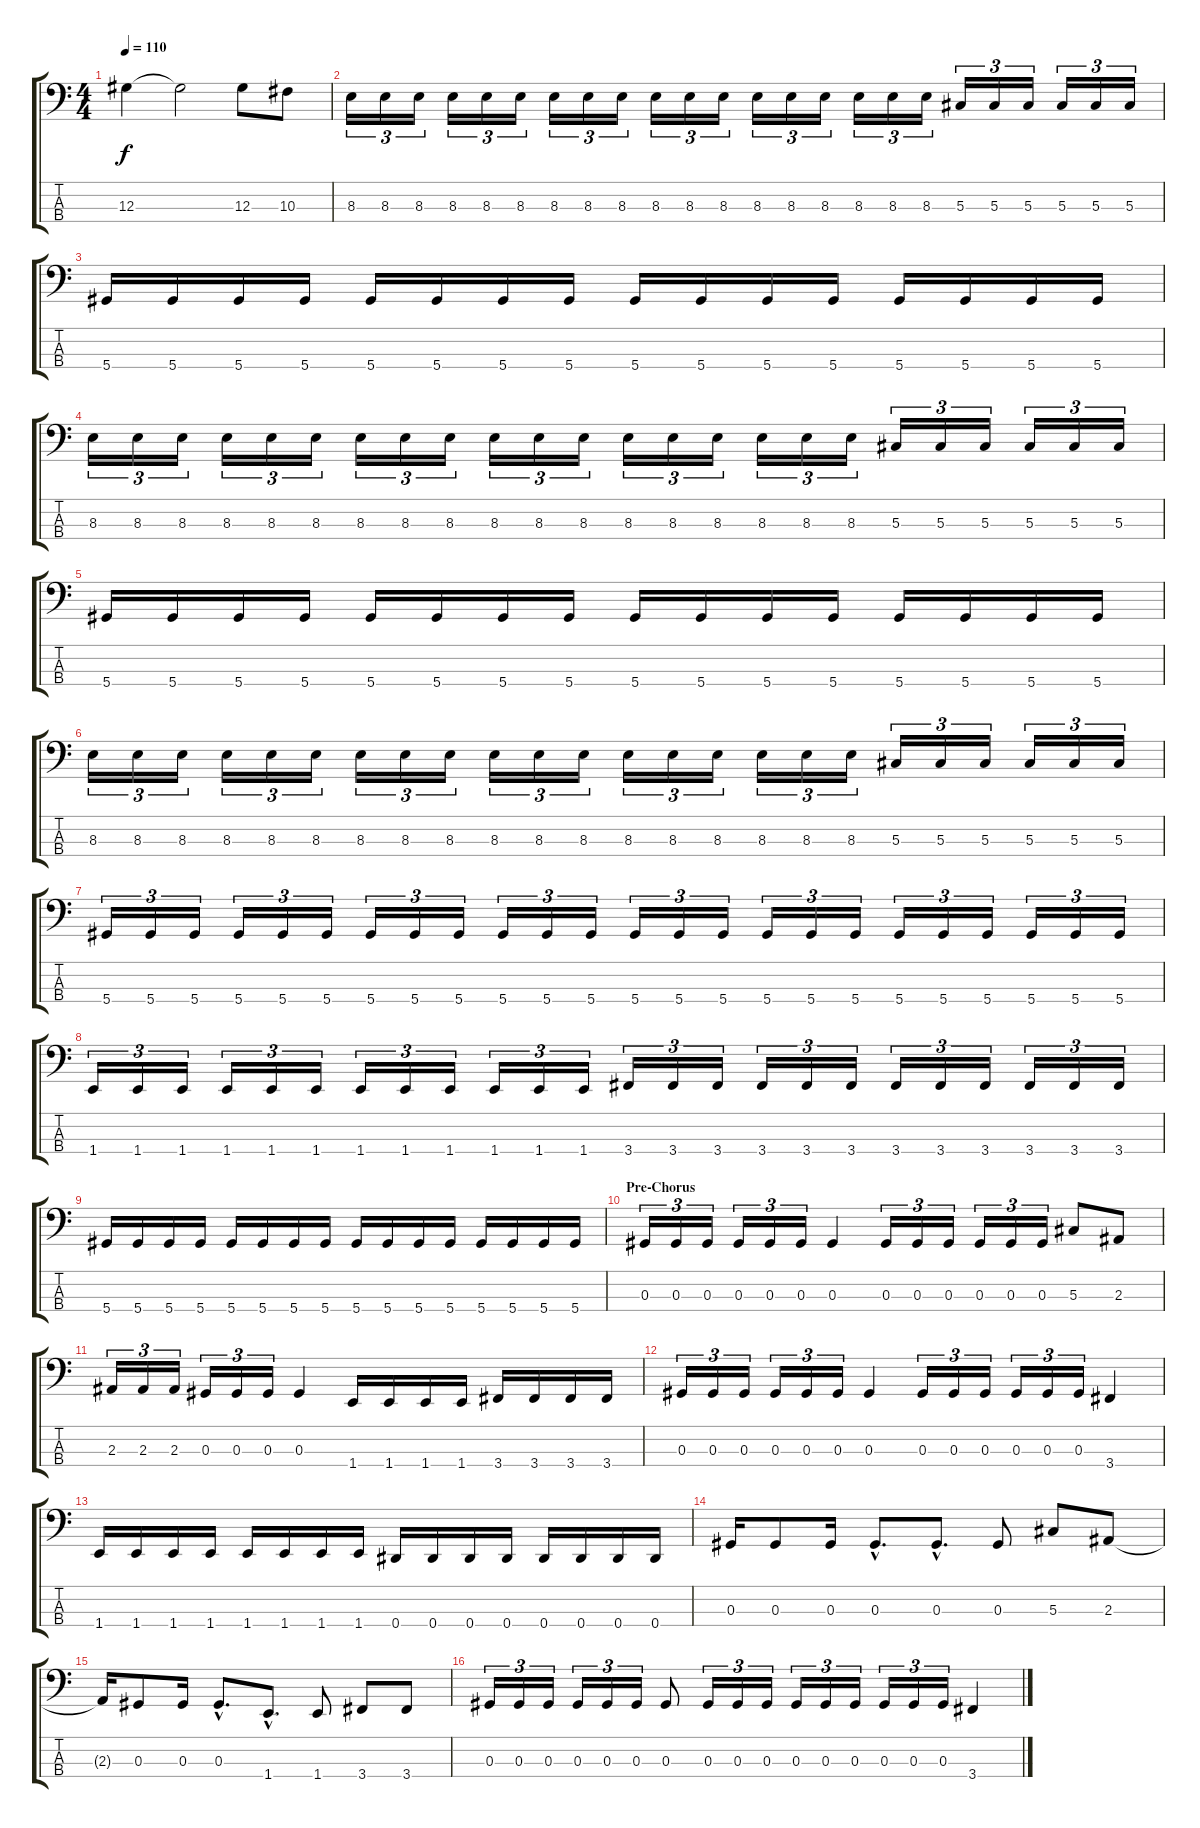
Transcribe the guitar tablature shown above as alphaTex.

\track "" {instrument electricbasspick}
\staff {score tabs}
\tuning (Gb2 Db2 Ab1 Eb1) {hide}
\ts (4 4)
\tempo 110
\clef f4
\ks c
12.3.4{dy f} 12.3{t}.2 12.3.8 10.3.8 |
8.3.16{tu (3 2)} 8.3.16{tu (3 2)} 8.3.16{tu (3 2)} 8.3.16{tu (3 2)} 8.3.16{tu (3 2)} 8.3.16{tu (3 2)} 8.3.16{tu (3 2)} 8.3.16{tu (3 2)} 8.3.16{tu (3 2)} 8.3.16{tu (3 2)} 8.3.16{tu (3 2)} 8.3.16{tu (3 2)} 8.3.16{tu (3 2)} 8.3.16{tu (3 2)} 8.3.16{tu (3 2)} 8.3.16{tu (3 2)} 8.3.16{tu (3 2)} 8.3.16{tu (3 2)} 5.3.16{tu (3 2)} 5.3.16{tu (3 2)} 5.3.16{tu (3 2)} 5.3.16{tu (3 2)} 5.3.16{tu (3 2)} 5.3.16{tu (3 2)} |
5.4.16 5.4.16 5.4.16 5.4.16 5.4.16 5.4.16 5.4.16 5.4.16 5.4.16 5.4.16 5.4.16 5.4.16 5.4.16 5.4.16 5.4.16 5.4.16 |
8.3.16{tu (3 2)} 8.3.16{tu (3 2)} 8.3.16{tu (3 2)} 8.3.16{tu (3 2)} 8.3.16{tu (3 2)} 8.3.16{tu (3 2)} 8.3.16{tu (3 2)} 8.3.16{tu (3 2)} 8.3.16{tu (3 2)} 8.3.16{tu (3 2)} 8.3.16{tu (3 2)} 8.3.16{tu (3 2)} 8.3.16{tu (3 2)} 8.3.16{tu (3 2)} 8.3.16{tu (3 2)} 8.3.16{tu (3 2)} 8.3.16{tu (3 2)} 8.3.16{tu (3 2)} 5.3.16{tu (3 2)} 5.3.16{tu (3 2)} 5.3.16{tu (3 2)} 5.3.16{tu (3 2)} 5.3.16{tu (3 2)} 5.3.16{tu (3 2)} |
5.4.16 5.4.16 5.4.16 5.4.16 5.4.16 5.4.16 5.4.16 5.4.16 5.4.16 5.4.16 5.4.16 5.4.16 5.4.16 5.4.16 5.4.16 5.4.16 |
8.3.16{tu (3 2)} 8.3.16{tu (3 2)} 8.3.16{tu (3 2)} 8.3.16{tu (3 2)} 8.3.16{tu (3 2)} 8.3.16{tu (3 2)} 8.3.16{tu (3 2)} 8.3.16{tu (3 2)} 8.3.16{tu (3 2)} 8.3.16{tu (3 2)} 8.3.16{tu (3 2)} 8.3.16{tu (3 2)} 8.3.16{tu (3 2)} 8.3.16{tu (3 2)} 8.3.16{tu (3 2)} 8.3.16{tu (3 2)} 8.3.16{tu (3 2)} 8.3.16{tu (3 2)} 5.3.16{tu (3 2)} 5.3.16{tu (3 2)} 5.3.16{tu (3 2)} 5.3.16{tu (3 2)} 5.3.16{tu (3 2)} 5.3.16{tu (3 2)} |
5.4.16{tu (3 2)} 5.4.16{tu (3 2)} 5.4.16{tu (3 2)} 5.4.16{tu (3 2)} 5.4.16{tu (3 2)} 5.4.16{tu (3 2)} 5.4.16{tu (3 2)} 5.4.16{tu (3 2)} 5.4.16{tu (3 2)} 5.4.16{tu (3 2)} 5.4.16{tu (3 2)} 5.4.16{tu (3 2)} 5.4.16{tu (3 2)} 5.4.16{tu (3 2)} 5.4.16{tu (3 2)} 5.4.16{tu (3 2)} 5.4.16{tu (3 2)} 5.4.16{tu (3 2)} 5.4.16{tu (3 2)} 5.4.16{tu (3 2)} 5.4.16{tu (3 2)} 5.4.16{tu (3 2)} 5.4.16{tu (3 2)} 5.4.16{tu (3 2)} |
1.4.16{tu (3 2)} 1.4.16{tu (3 2)} 1.4.16{tu (3 2)} 1.4.16{tu (3 2)} 1.4.16{tu (3 2)} 1.4.16{tu (3 2)} 1.4.16{tu (3 2)} 1.4.16{tu (3 2)} 1.4.16{tu (3 2)} 1.4.16{tu (3 2)} 1.4.16{tu (3 2)} 1.4.16{tu (3 2)} 3.4.16{tu (3 2)} 3.4.16{tu (3 2)} 3.4.16{tu (3 2)} 3.4.16{tu (3 2)} 3.4.16{tu (3 2)} 3.4.16{tu (3 2)} 3.4.16{tu (3 2)} 3.4.16{tu (3 2)} 3.4.16{tu (3 2)} 3.4.16{tu (3 2)} 3.4.16{tu (3 2)} 3.4.16{tu (3 2)} |
5.4.16 5.4.16 5.4.16 5.4.16 5.4.16 5.4.16 5.4.16 5.4.16 5.4.16 5.4.16 5.4.16 5.4.16 5.4.16 5.4.16 5.4.16 5.4.16 |
\section ("" "Pre-Chorus")
0.3.16{tu (3 2)} 0.3.16{tu (3 2)} 0.3.16{tu (3 2)} 0.3.16{tu (3 2)} 0.3.16{tu (3 2)} 0.3.16{tu (3 2)} 0.3.4 0.3.16{tu (3 2)} 0.3.16{tu (3 2)} 0.3.16{tu (3 2)} 0.3.16{tu (3 2)} 0.3.16{tu (3 2)} 0.3.16{tu (3 2)} 5.3.8 2.3.8 |
2.3.16{tu (3 2)} 2.3.16{tu (3 2)} 2.3.16{tu (3 2)} 0.3.16{tu (3 2)} 0.3.16{tu (3 2)} 0.3.16{tu (3 2)} 0.3.4 1.4.16 1.4.16 1.4.16 1.4.16 3.4.16 3.4.16 3.4.16 3.4.16 |
0.3.16{tu (3 2)} 0.3.16{tu (3 2)} 0.3.16{tu (3 2)} 0.3.16{tu (3 2)} 0.3.16{tu (3 2)} 0.3.16{tu (3 2)} 0.3.4 0.3.16{tu (3 2)} 0.3.16{tu (3 2)} 0.3.16{tu (3 2)} 0.3.16{tu (3 2)} 0.3.16{tu (3 2)} 0.3.16{tu (3 2)} 3.4.4 |
1.4.16 1.4.16 1.4.16 1.4.16 1.4.16 1.4.16 1.4.16 1.4.16 0.4.16 0.4.16 0.4.16 0.4.16 0.4.16 0.4.16 0.4.16 0.4.16 |
0.3.16 0.3.8 0.3.16 0.3{hac}.8{d} 0.3{hac}.8{d} 0.3.8 5.3.8 2.3.8 |
2.3{t}.16 0.3.8 0.3.16 0.3{hac}.8{d} 1.4{hac}.8{d} 1.4.8 3.4.8 3.4.8 |
0.3.16{tu (3 2)} 0.3.16{tu (3 2)} 0.3.16{tu (3 2)} 0.3.16{tu (3 2)} 0.3.16{tu (3 2)} 0.3.16{tu (3 2)} 0.3.8 0.3.16{tu (3 2)} 0.3.16{tu (3 2)} 0.3.16{tu (3 2)} 0.3.16{tu (3 2)} 0.3.16{tu (3 2)} 0.3.16{tu (3 2)} 0.3.16{tu (3 2)} 0.3.16{tu (3 2)} 0.3.16{tu (3 2)} 3.4.4
